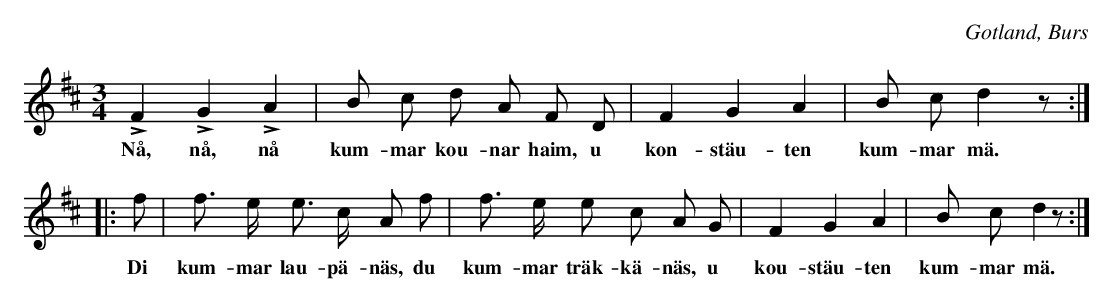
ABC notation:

X:1
T:
O:Gotland, Burs
M:3/4
L:1/16
K:D
LF4 LG4 LA4|B2 c2 d2 A2 F2 D2|F4 G4 A4|B2 c2 d4 z2:|
w:N\aa, n\aa, n\aa kum-mar kou-nar haim, u kon-st\"au-ten kum-mar m\"a.
|:f2|f3 e e3 c A2 f2|f3 e e2 c2 A2 G2|F4 G4 A4|B2 c2 d4 z2:|
w:Di kum-mar lau-p\"a-n\"as, du kum-mar tr\"ak-k\"a-n\"as, u kou-st\"au-ten kum-mar m\"a.
